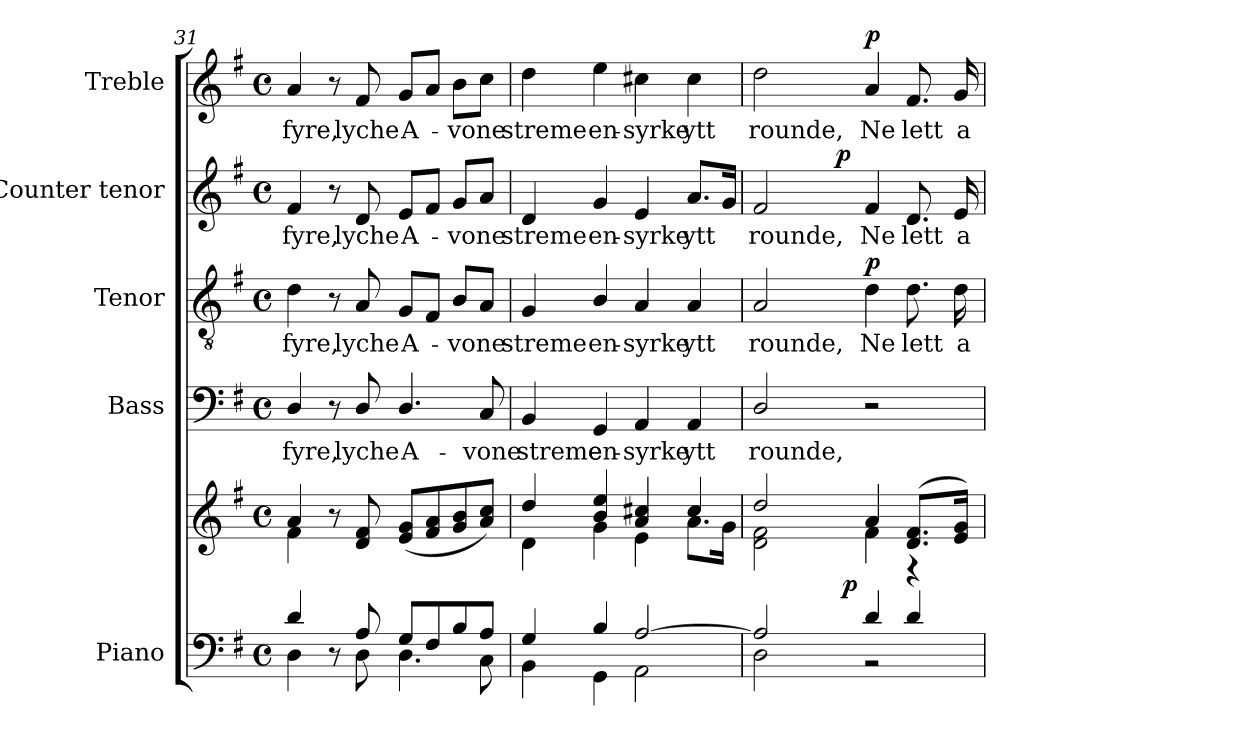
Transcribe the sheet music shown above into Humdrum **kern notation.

**kern	**kern	**dynam	**kern	**text	**kern	**text	**dynam	**kern	**text	**dynam	**kern	**text	**dynam
*part5	*part5	*part5	*part4	*part4	*part3	*part3	*part3	*part2	*part2	*part2	*part1	*part1	*part1
*staff6	*staff5	*staff5/6	*staff4	*staff4	*staff3	*staff3	*staff3	*staff2	*staff2	*staff2	*staff1	*staff1	*staff1
*I"Piano	*	*	*I"Bass	*	*I"Tenor	*	*	*I"Counter tenor	*	*	*I"Treble	*	*
*I'Pno.	*	*	*I'B.	*	*I'T.	*	*	*	*	*	*	*	*
*clefF4	*clefG2	*	*clefF4	*	*clefGv2	*	*	*clefG2	*	*	*clefG2	*	*
*	*	*	*	*	*ITrd7c12	*	*	*	*	*	*	*	*
*k[f#]	*k[f#]	*	*k[f#]	*	*k[f#]	*	*	*k[f#]	*	*	*k[f#]	*	*
*G:	*G:	*	*G:	*	*G:	*	*	*G:	*	*	*G:	*	*
*M4/4	*M4/4	*	*M4/4	*	*M4/4	*	*	*M4/4	*	*	*M4/4	*	*
*met(c)	*met(c)	*	*met(c)	*	*met(c)	*	*	*met(c)	*	*	*met(c)	*	*
=31	=31	=31	=31	=31	=31	=31	=31	=31	=31	=31	=31	=31	=31
*^	*^	*	*	*	*	*	*	*	*	*	*	*	*
!	!	!	!	!	!	!LO:LY:b:color=#000000	!	!	!	!	!	!	!	!	!
!	!	!	!	!	!	!	!	!LO:LY:b:color=#000000	!	!	!	!	!	!	!
!	!	!	!	!	!	!	!	!	!	!	!LO:LY:b:color=#000000	!	!	!	!
!	!	!	!	!	!	!	!	!	!	!	!	!	!	!LO:LY:b:color=#000000	!
4di/	4Di\	4ai/	4f#i\	.	4Di/	fyre,	4Di\	fyre,	.	4f#i/	fyre,	.	4ai/	fyre,	.
8r	8ryy	8r	8ryy	.	8r	.	8r	.	.	8r	.	.	8r	.	.
!	!	!	!	!	!	!LO:LY:b:color=#000000	!	!	!	!	!	!	!	!	!
!	!	!	!	!	!	!	!	!LO:LY:b:color=#000000	!	!	!	!	!	!	!
!	!	!	!	!	!	!	!	!	!	!	!LO:LY:b:color=#000000	!	!	!	!
!	!	!	!	!	!	!	!	!	!	!	!	!	!	!LO:LY:b:color=#000000	!
8Ai/	8Di\	8di/ 8f#i	8ryy	.	8Di/	lyche	8AAi/	lyche	.	8di/	lyche	.	8f#i/	lyche	.
!	!	!	!	!	!	!LO:LY:b:color=#000000	!	!	!	!	!	!	!	!	!
!	!	!	!	!	!	!	!	!LO:LY:b:color=#000000	!	!	!	!	!	!	!
!	!	!	!	!	!	!	!	!	!	!	!LO:LY:b:color=#000000	!	!	!	!
!	!	!	!	!	!	!	!	!	!	!	!	!	!	!LO:LY:b:color=#000000	!
8Gi/L	4.Di\	(8ei/ 8giL	2ryy	.	4.Di/	A-	8GGi/L	A-	.	8ei/L	A-	.	8gi/L	A-	.
8F#i/	.	8f#i/ 8ai	.	.	.	.	8FF#i/J	.	.	8f#i/J	.	.	8ai/J	.	.
!	!	!	!	!	!	!	!	!LO:LY:b:color=#000000	!	!	!	!	!	!	!
!	!	!	!	!	!	!	!	!	!	!	!LO:LY:b:color=#000000	!	!	!	!
!	!	!	!	!	!	!	!	!	!	!	!	!	!	!LO:LY:b:color=#000000	!
8Bi/	.	8gi/ 8bi	.	.	.	.	8BBi/L	-vone	.	8gi/L	-vone	.	8bi\L	-vone	.
!	!	!	!	!	!	!LO:LY:b:color=#000000	!	!	!	!	!	!	!	!	!
8Ai/J	8Ci\	8ai/ 8cciJ)	.	.	8Ci/	-vone	8AAi/J	.	.	8ai/J	.	.	8cci\J	.	.
=32	=32	=32	=32	=32	=32	=32	=32	=32	=32	=32	=32	=32	=32	=32	=32
!	!	!	!	!	!	!LO:LY:b:color=#000000	!	!	!	!	!	!	!	!	!
!	!	!	!	!	!	!	!	!LO:LY:b:color=#000000	!	!	!	!	!	!	!
!	!	!	!	!	!	!	!	!	!	!	!LO:LY:b:color=#000000	!	!	!	!
!	!	!	!	!	!	!	!	!	!	!	!	!	!	!LO:LY:b:color=#000000	!
4Gi/	4BBi\	4ddi/	4di\	.	4BBi/	streme	4GGi/	streme	.	4di/	streme	.	4ddi\	streme	.
!	!	!	!	!	!	!LO:LY:b:color=#000000	!	!	!	!	!	!	!	!	!
!	!	!	!	!	!	!	!	!LO:LY:b:color=#000000	!	!	!	!	!	!	!
!	!	!	!	!	!	!	!	!	!	!	!LO:LY:b:color=#000000	!	!	!	!
!	!	!	!	!	!	!	!	!	!	!	!	!	!	!LO:LY:b:color=#000000	!
4Bi/	4GGi\	4bi/ 4eei	4gi\	.	4GGi/	en-	4BBi/	en-	.	4gi/	en-	.	4eei\	en-	.
!	!	!	!	!	!	!LO:LY:b:color=#000000	!	!	!	!	!	!	!	!	!
!	!	!	!	!	!	!	!	!LO:LY:b:color=#000000	!	!	!	!	!	!	!
!	!	!	!	!	!	!	!	!	!	!	!LO:LY:b:color=#000000	!	!	!	!
!	!	!	!	!	!	!	!	!	!	!	!	!	!	!LO:LY:b:color=#000000	!
[2Ai/	2AAi\	4ai/ 4cc#Xi	4ei\	.	4AAi/	-syrke	4AAi/	-syrke	.	4ei/	-syrke	.	4cc#Xi\	-syrke	.
!	!	!	!	!	!	!LO:LY:b:color=#000000	!	!	!	!	!	!	!	!	!
!	!	!	!	!	!	!	!	!LO:LY:b:color=#000000	!	!	!	!	!	!	!
!	!	!	!	!	!	!	!	!	!	!	!LO:LY:b:color=#000000	!	!	!	!
!	!	!	!	!	!	!	!	!	!	!	!	!	!	!LO:LY:b:color=#000000	!
.	.	4cc#i/	8.ai\L	.	4AAi/	ytt	4AAi/	ytt	.	8.ai/L	ytt	.	4cc#i\	ytt	.
.	.	.	16gi\Jk	.	.	.	.	.	.	16gi/Jk	.	.	.	.	.
!!LO:LB:g=z
=33	=33	=33	=33	=33	=33	=33	=33	=33	=33	=33	=33	=33	=33	=33	=33
!	!	!	!	!	!	!LO:LY:b:color=#000000	!	!	!	!	!	!	!	!	!
!	!	!	!	!	!	!	!	!LO:LY:b:color=#000000	!	!	!	!	!	!	!
!	!	!	!	!	!	!	!	!	!	!	!LO:LY:b:color=#000000	!	!	!	!
!	!	!	!	!	!	!	!	!	!	!	!	!	!	!LO:LY:b:color=#000000	!
*	*	*	*^	*	*	*	*	*	*	*^	*	*	*	*	*
2Ai/]	2Di\	2ddi/	2di\ 2f#i	4ryy	.	2Di/	rounde,	2AAi/	rounde,	.	2f#i/	4ryy	rounde,	.	2ddi\	rounde,	.
.	.	.	.	8ryy	.	.	.	.	.	.	.	8ryy	.	.	.	.	.
.	.	.	.	32ryy	.	.	.	.	.	.	.	64ryy	.	.	.	.	.
.	.	.	.	.	.	.	.	.	.	.	.	128ryy	.	.	.	.	.
.	.	.	.	.	.	.	.	.	.	.	.	1024ryy	.	.	.	.	.
.	.	.	.	.	.	.	.	.	.	.	.	2ryy	.	p	.	.	.
.	.	.	.	512ryy	.	.	.	.	.	.	.	.	.	.	.	.	.
.	.	.	.	2ryy	p	.	.	.	.	.	.	.	.	.	.	.	.
!	!	!	!	!	!	!	!	!	!LO:LY:b:color=#000000	!	!	!	!	!	!	!	!
!	!	!	!	!	!	!	!	!	!	!	!	!	!LO:LY:b:color=#000000	!	!	!	!
!	!	!	!	!	!	!	!	!	!	!	!	!	!	!	!	!LO:LY:b:color=#000000	!
4di/	2r	4ai/	4f#i\	.	.	2r	.	4Di\	Ne	p	4f#i/	.	Ne	.	4ai/	Ne	p
!	!	!	!	!	!	!	!	!	!LO:LY:b:color=#000000	!	!	!	!	!	!	!	!
!	!	!	!	!	!	!	!	!	!	!	!	!	!LO:LY:b:color=#000000	!	!	!	!
!	!	!	!	!	!	!	!	!	!	!	!	!	!	!	!	!LO:LY:b:color=#000000	!
4di/	.	(8.di/ 8.f#iL	4r	.	.	.	.	8.Di\	lett	.	8.di/	.	lett	.	8.f#i/	lett	.
.	.	.	.	.	.	.	.	.	.	.	.	16ryy	.	.	.	.	.
.	.	.	.	16ryy	.	.	.	.	.	.	.	.	.	.	.	.	.
!	!	!	!	!	!	!	!	!	!LO:LY:b:color=#000000	!	!	!	!	!	!	!	!
!	!	!	!	!	!	!	!	!	!	!	!	!	!LO:LY:b:color=#000000	!	!	!	!
!	!	!	!	!	!	!	!	!	!	!	!	!	!	!	!	!LO:LY:b:color=#000000	!
.	.	16ei/ 16giJk)	.	.	.	.	.	16Di\	a	.	16ei/	.	a	.	16gi/	a	.
.	.	.	.	.	.	.	.	.	.	.	.	32ryy	.	.	.	.	.
.	.	.	.	64...ryy	.	.	.	.	.	.	.	.	.	.	.	.	.
.	.	.	.	.	.	.	.	.	.	.	.	256..ryy	.	.	.	.	.
*v	*v	*	*	*	*	*	*	*	*	*	*v	*v	*	*	*	*	*
*	*v	*v	*v	*	*	*	*	*	*	*	*	*	*	*	*
=	=	=	=	=	=	=	=	=	=	=	=	=	=
*-	*-	*-	*-	*-	*-	*-	*-	*-	*-	*-	*-	*-	*-
